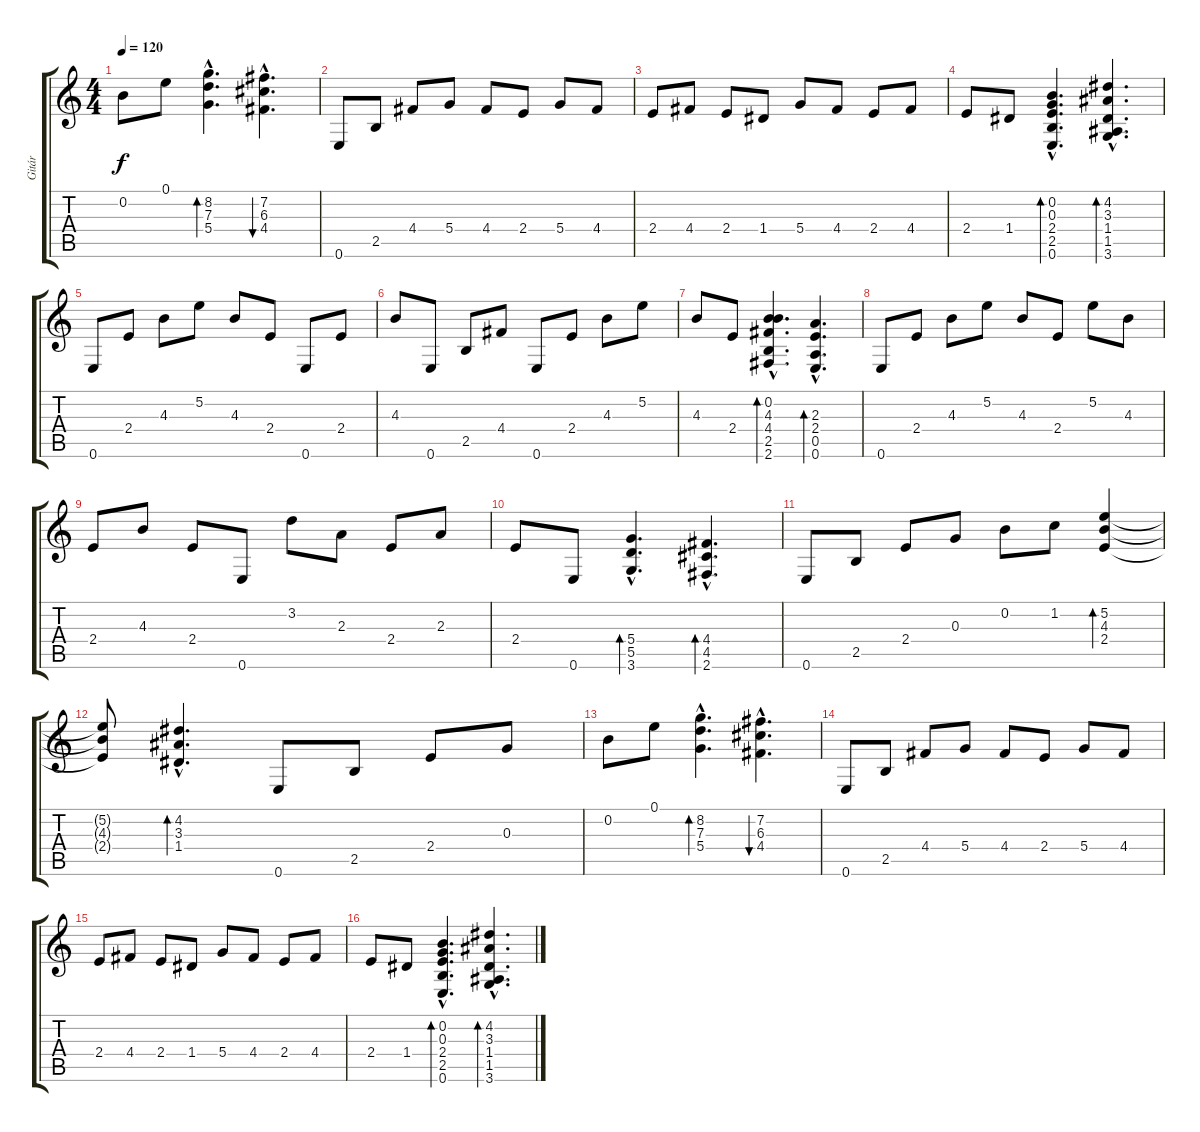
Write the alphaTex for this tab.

\track ("Gitár" "Gitár") {instrument distortionguitar}
\staff {score tabs}
\tuning (E4 B3 G3 D3 A2 E2) {hide}
\ts (4 4)
\tempo 120
\clef g2
\ks c
0.2.8{dy f} 0.1.8 (8.2{hac} 7.3{hac} 5.4{hac}).4{d bd 240} (7.2{hac} 6.3{hac} 4.4{hac}).4{d bu 240} |
0.6.8 2.5.8 4.4.8 5.4.8 4.4.8 2.4.8 5.4.8 4.4.8 |
2.4.8 4.4.8 2.4.8 1.4.8 5.4.8 4.4.8 2.4.8 4.4.8 |
2.4.8 1.4.8 (0.2{hac} 0.3{hac} 2.4{hac} 2.5{hac} 0.6{hac}).4{d bd 240} (4.2{hac} 3.3{hac} 1.4{hac} 1.5{hac} 3.6{hac}).4{d bd 480} |
0.6.8 2.4.8 4.3.8 5.2.8 4.3.8 2.4.8 0.6.8 2.4.8 |
4.3.8 0.6.8 2.5.8 4.4.8 0.6.8 2.4.8 4.3.8 5.2.8 |
4.3.8 2.4.8 (0.2{hac} 4.3{hac} 4.4{hac} 2.5{hac} 2.6{hac}).4{d bd 240} (2.3{hac} 2.4{hac} 0.5{hac} 0.6{hac}).4{d bd 240} |
0.6.8 2.4.8 4.3.8 5.2.8 4.3.8 2.4.8 5.2.8 4.3.8 |
2.4.8 4.3.8 2.4.8 0.6.8 3.2.8 2.3.8 2.4.8 2.3.8 |
2.4.8 0.6.8 (5.4{hac} 5.5{hac} 3.6{hac}).4{d bd 240} (4.4{hac} 4.5{hac} 2.6{hac}).4{d bd 240} |
0.6.8 2.5.8 2.4.8 0.3.8 0.2.8 1.2.8 (5.2 4.3 2.4).4{bd 240} |
(5.2{t} 4.3{t} 2.4{t}).8 (4.2{hac} 3.3{hac} 1.4{hac}).4{d bd 240} 0.6.8 2.5.8 2.4.8 0.3.8 |
0.2.8 0.1.8 (8.2{hac} 7.3{hac} 5.4{hac}).4{d bd 240} (7.2{hac} 6.3{hac} 4.4{hac}).4{d bu 240} |
0.6.8 2.5.8 4.4.8 5.4.8 4.4.8 2.4.8 5.4.8 4.4.8 |
2.4.8 4.4.8 2.4.8 1.4.8 5.4.8 4.4.8 2.4.8 4.4.8 |
2.4.8 1.4.8 (0.2{hac} 0.3{hac} 2.4{hac} 2.5{hac} 0.6{hac}).4{d bd 240} (4.2{hac} 3.3{hac} 1.4{hac} 1.5{hac} 3.6{hac}).4{d bd 480}
